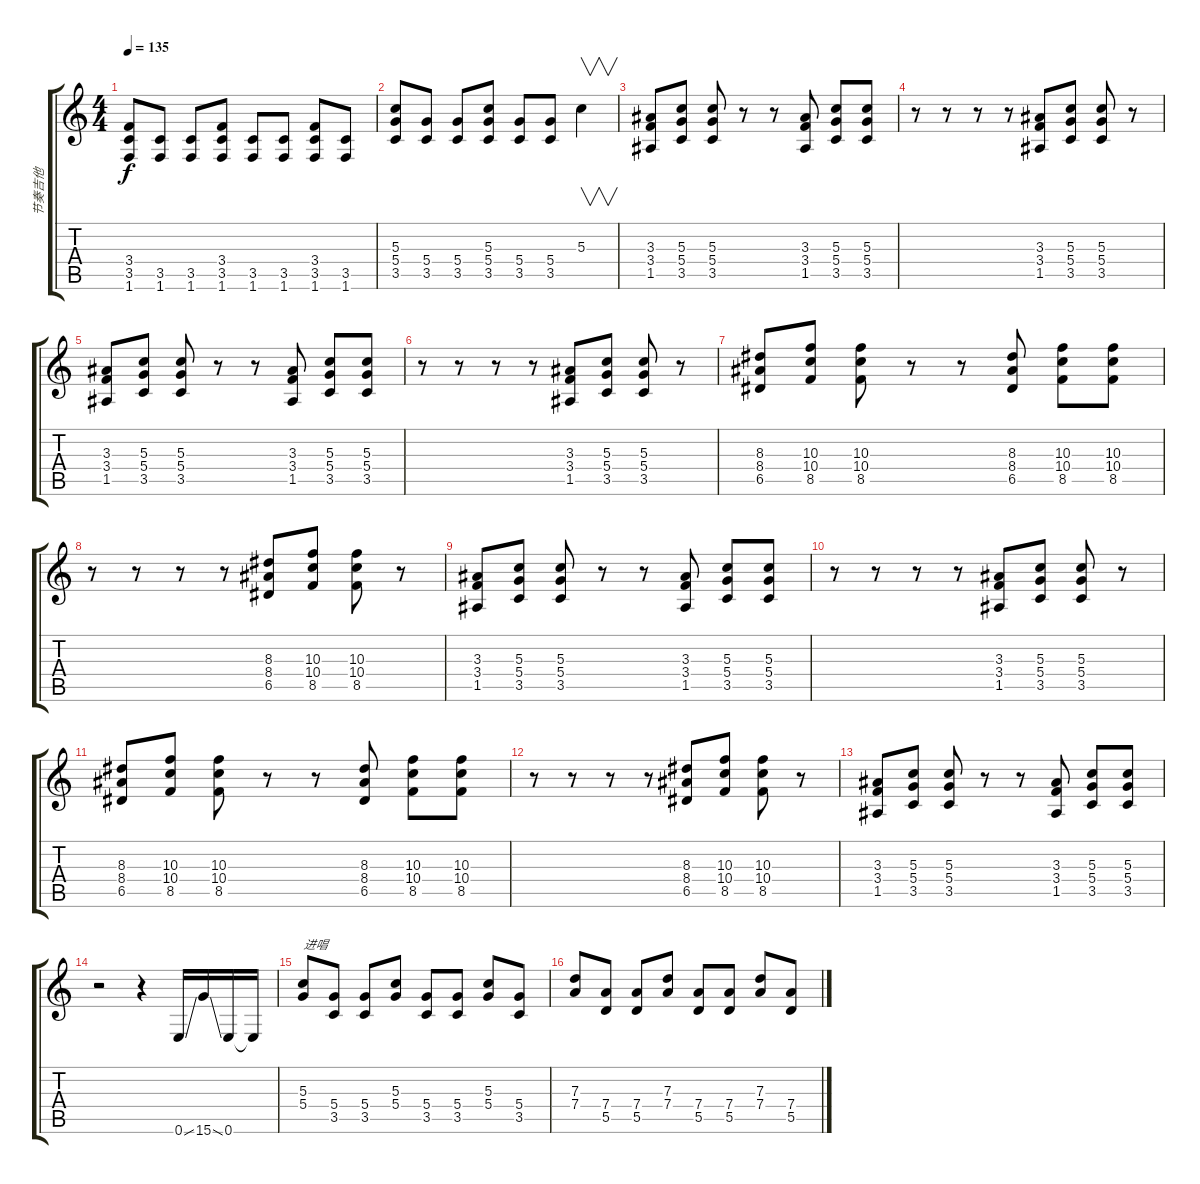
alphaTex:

\track ("节奏吉他" "节奏吉他") {instrument distortionguitar}
\staff {score tabs}
\tuning (E4 B3 G3 D3 A2 E2) {hide}
\ts (4 4)
\tempo 135
\clef g2
\ks c
(3.4 3.5 1.6).8{dy f} (3.5 1.6).8 (3.5 1.6).8 (3.4 3.5 1.6).8 (3.5 1.6).8 (3.5 1.6).8 (3.4 3.5 1.6).8 (3.5 1.6).8 |
(5.3 5.4 3.5).8 (5.4 3.5).8 (5.4 3.5).8 (5.3 5.4 3.5).8 (5.4 3.5).8 (5.4 3.5).8 5.3.4{v} |
(3.3 3.4 1.5).8 (5.3 5.4 3.5).8 (5.3 5.4 3.5).8 r.8 r.8 (3.3 3.4 1.5).8 (5.3 5.4 3.5).8 (5.3 5.4 3.5).8 |
r.8 r.8 r.8 r.8 (3.3 3.4 1.5).8 (5.3 5.4 3.5).8 (5.3 5.4 3.5).8 r.8 |
(3.3 3.4 1.5).8 (5.3 5.4 3.5).8 (5.3 5.4 3.5).8 r.8 r.8 (3.3 3.4 1.5).8 (5.3 5.4 3.5).8 (5.3 5.4 3.5).8 |
r.8 r.8 r.8 r.8 (3.3 3.4 1.5).8 (5.3 5.4 3.5).8 (5.3 5.4 3.5).8 r.8 |
(8.3 8.4 6.5).8 (10.3 10.4 8.5).8 (10.3 10.4 8.5).8 r.8 r.8 (8.3 8.4 6.5).8 (10.3 10.4 8.5).8 (10.3 10.4 8.5).8 |
r.8 r.8 r.8 r.8 (8.3 8.4 6.5).8 (10.3 10.4 8.5).8 (10.3 10.4 8.5).8 r.8 |
(3.3 3.4 1.5).8 (5.3 5.4 3.5).8 (5.3 5.4 3.5).8 r.8 r.8 (3.3 3.4 1.5).8 (5.3 5.4 3.5).8 (5.3 5.4 3.5).8 |
r.8 r.8 r.8 r.8 (3.3 3.4 1.5).8 (5.3 5.4 3.5).8 (5.3 5.4 3.5).8 r.8 |
(8.3 8.4 6.5).8 (10.3 10.4 8.5).8 (10.3 10.4 8.5).8 r.8 r.8 (8.3 8.4 6.5).8 (10.3 10.4 8.5).8 (10.3 10.4 8.5).8 |
r.8 r.8 r.8 r.8 (8.3 8.4 6.5).8 (10.3 10.4 8.5).8 (10.3 10.4 8.5).8 r.8 |
(3.3 3.4 1.5).8 (5.3 5.4 3.5).8 (5.3 5.4 3.5).8 r.8 r.8 (3.3 3.4 1.5).8 (5.3 5.4 3.5).8 (5.3 5.4 3.5).8 |
r.2 r.4 0.6{ss}.16 15.6{ss}.16 0.6.16 0.6{t}.16 |
(5.3 5.4).8{txt "进唱"} (5.4 3.5).8 (5.4 3.5).8 (5.3 5.4).8 (5.4 3.5).8 (5.4 3.5).8 (5.3 5.4).8 (5.4 3.5).8 |
(7.3 7.4).8 (7.4 5.5).8 (7.4 5.5).8 (7.3 7.4).8 (7.4 5.5).8 (7.4 5.5).8 (7.3 7.4).8 (7.4 5.5).8
